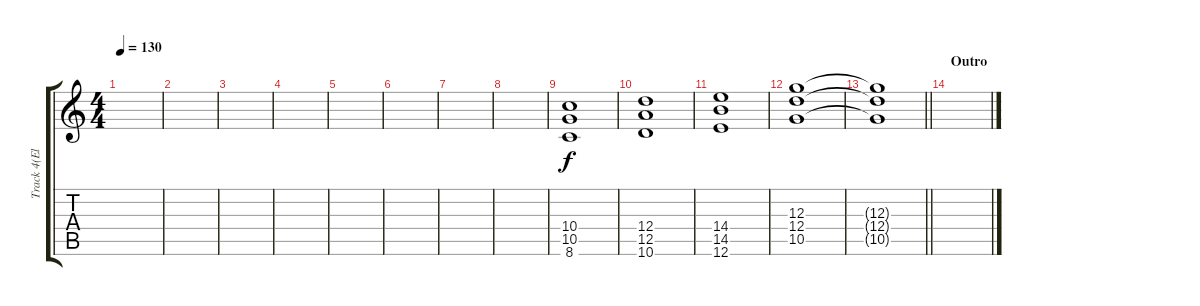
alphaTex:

\track ("Track 4(Ely Buendia/Overdub)" "Track 4(El") {instrument overdrivenguitar}
\staff {score tabs}
\tuning (E4 B3 G3 D3 A2 E2) {hide}
\ts (4 4)
\tempo 130
\clef g2
\ks c
|
|
|
|
|
|
|
|
(10.4 10.5 8.6).1{dy f} |
(12.4 12.5 10.6).1 |
(14.4 14.5 12.6).1 |
(12.3 12.4 10.5).1 |
\barLineRight lightlight
(12.3{t} 12.4{t} 10.5{t}).1 |
\section ("" "Outro")
